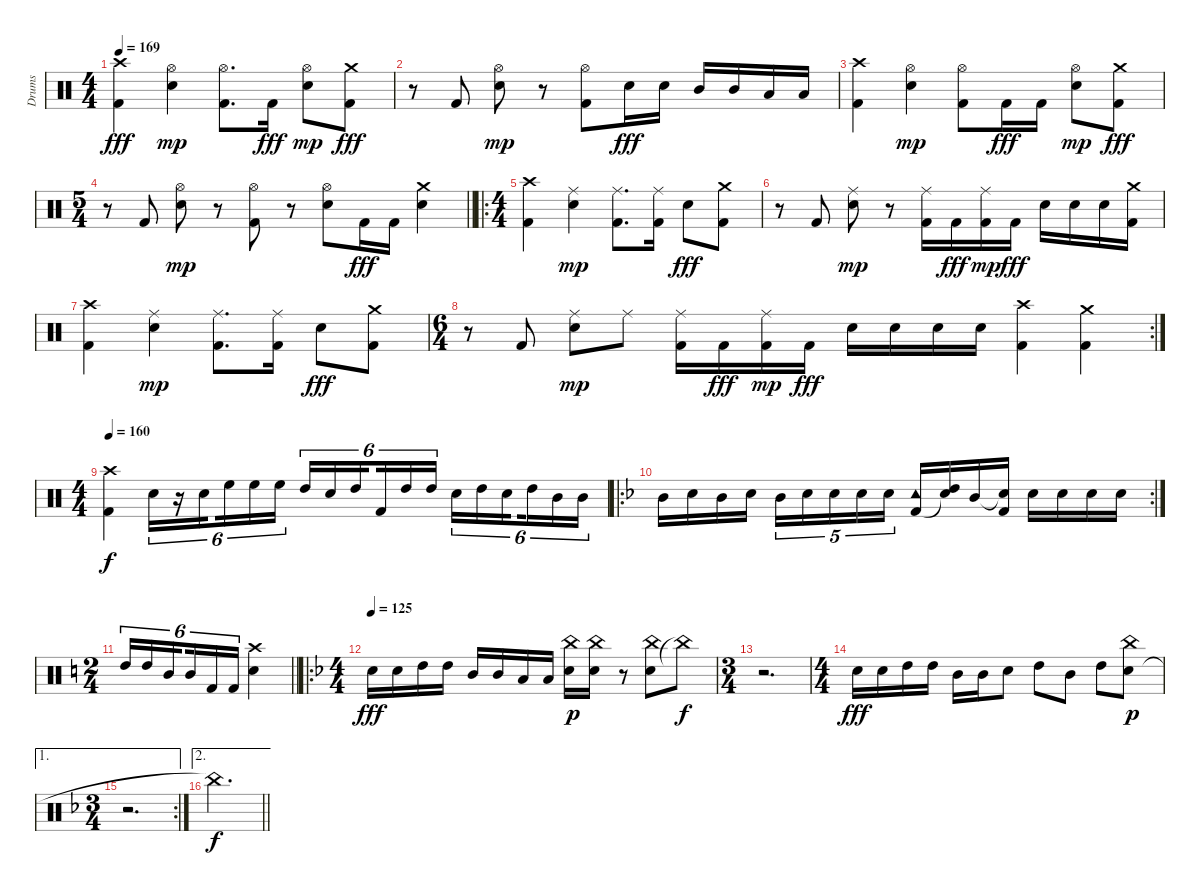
\track ("Drums" "Drums") {instrument percussion}
\staff {score}
\articulation defaults
\ts (4 4)
\tempo 169
\clef neutral
\ks c
("Kick (hit) 2" "Crash high (hit)").4{dy fff} ("Electric Snare (hit)" "Hi-Hat (open)").4{dy mp} ("Kick (hit) 2" "Hi-Hat (open)").8{d} "Kick (hit) 2".16{dy fff} ("Electric Snare (hit)" "Hi-Hat (open)").8{dy mp} ("Kick (hit) 2" "Crash medium (hit)").8{dy fff} |
r.8 "Kick (hit) 2".8 ("Electric Snare (hit)" "Hi-Hat (open)").8{dy mp} r.8 ("Kick (hit) 2" "Hi-Hat (open)").8 "Electric Snare (hit)".16{dy fff} "Electric Snare (hit)".16 "Mid Tom (hit)".16 "Mid Tom (hit)".16 "Low Tom (hit)".16 "Low Tom (hit)".16 |
("Kick (hit) 2" "Crash high (hit)").4 ("Electric Snare (hit)" "Hi-Hat (open)").4{dy mp} ("Kick (hit) 2" "Hi-Hat (open)").8 "Kick (hit) 2".16{dy fff} "Kick (hit) 2".16 ("Electric Snare (hit)" "Hi-Hat (open)").8{dy mp} ("Kick (hit) 2" "Crash medium (hit)").8{dy fff} |
\ts (5 4)
\barLineRight lightlight
r.8 "Kick (hit) 2".8 ("Electric Snare (hit)" "Hi-Hat (open)").8{dy mp} r.8 ("Kick (hit) 2" "Hi-Hat (open)").8 r.8 ("Electric Snare (hit)" "Hi-Hat (open)").8 "Kick (hit) 2".16{dy fff} "Kick (hit) 2".16 ("Electric Snare (hit)" "Crash medium (hit)").4 |
\ro
\ts (4 4)
("Kick (hit) 2" "Crash high (hit)").4{volume 12} ("Electric Snare (hit)" "Ride (middle)").4{dy mp} ("Kick (hit) 2" "Ride (middle)").8{d} ("Kick (hit) 2" "Ride (middle)").16 "Electric Snare (hit)".8{dy fff} ("Kick (hit) 2" "Crash medium (hit)").8 |
r.8 "Kick (hit) 2".8 ("Electric Snare (hit)" "Ride (middle)").8{dy mp} r.8 ("Kick (hit) 2" "Ride (middle)").16 "Kick (hit) 2".16{dy fff} ("Kick (hit) 2" "Ride (middle)").16{dy mp} "Kick (hit) 2".16{dy fff} "Electric Snare (hit)".16 "Electric Snare (hit)".16 "Electric Snare (hit)".16 ("Kick (hit) 2" "Crash medium (hit)").16 |
("Kick (hit) 2" "Crash high (hit)").4 ("Electric Snare (hit)" "Ride (middle)").4{dy mp} ("Kick (hit) 2" "Ride (middle)").8{d} ("Kick (hit) 2" "Ride (middle)").16 "Electric Snare (hit)".8{dy fff} ("Kick (hit) 2" "Crash medium (hit)").8 |
\rc 2
\ts (6 4)
r.8 "Kick (hit) 2".8 ("Electric Snare (hit)" "Ride (middle)").8{dy mp} "Ride (middle)".8 ("Kick (hit) 2" "Ride (middle)").16 "Kick (hit) 2".16{dy fff} ("Kick (hit) 2" "Ride (middle)").16{dy mp} "Kick (hit) 2".16{dy fff} "Electric Snare (hit)".16 "Electric Snare (hit)".16 "Electric Snare (hit)".16 "Electric Snare (hit)".16 ("Kick (hit) 2" "Crash high (hit)").4 ("Kick (hit) 2" "Crash medium (hit)").4 |
\ts (4 4)
\tempo 160
("Crash high (hit)" "Kick (hit) 2").4{dy f} "Snare (hit) 2".16{tu (6 4)} r.16{tu (6 4)} "Snare (hit) 2".16{tu (6 4) beam splitsecondary} "High Floor Tom (hit)".16{tu (6 4)} "High Floor Tom (hit)".16{tu (6 4)} "High Floor Tom (hit)".16{tu (6 4)} "High Tom (hit)".16{tu (6 4)} "Snare (hit) 2".16{tu (6 4)} "High Tom (hit)".16{tu (6 4) beam splitsecondary} "Kick (hit) 2".16{tu (6 4)} "High Tom (hit)".16{tu (6 4)} "High Tom (hit)".16{tu (6 4)} "Snare (hit) 2".16{tu (6 4)} "High Tom (hit)".16{tu (6 4)} "Snare (hit) 2".16{tu (6 4) beam splitsecondary} "High Tom (hit)".16{tu (6 4)} "Mid Tom (hit)".16{tu (6 4)} "Mid Tom (hit)".16{tu (6 4)} |
\ro
\rc 2
\ks f "Mid Tom (hit)".16 "Snare (hit) 2".16 "Mid Tom (hit)".16 "Snare (hit) 2".16 "Mid Tom (hit)".16{tu (5 4)} "Snare (hit) 2".16{tu (5 4)} "Snare (hit) 2".16{tu (5 4)} "Snare (hit) 2".16{tu (5 4)} "Snare (hit) 2".16{tu (5 4)}
("Tambourine (hit)" "Kick (hit) 2").16 ("High Tom (hit)" "Snare (hit)"{t}).16 "Mid Tom (hit)".16 ("Snare (hit)"{t} "Kick (hit) 2").16 "Snare (hit) 2".16 "Snare (hit) 2".16 "Snare (hit) 2".16 "Snare (hit) 2".16 |
\ts (2 4)
\barLineRight lightlight
\ks c "High Tom (hit)".16{tu (6 4)} "High Tom (hit)".16{tu (6 4)} "Mid Tom (hit)".16{tu (6 4) beam splitsecondary} "Mid Tom (hit)".16{tu (6 4)} "Kick (hit) 2".16{tu (6 4)} "Kick (hit) 2".16{tu (6 4)}
("Crash high (hit)" "Snare (hit) 2").4 |
\ro
\ts (4 4)
\tempo 125
\ks f "Electric Snare (hit)".16{dy fff} "Electric Snare (hit)".16 "High Tom (hit)".16 "High Tom (hit)".16 "Mid Tom (hit)".16 "Mid Tom (hit)".16 "Low Tom (hit)".16 "Low Tom (hit)".16
("Electric Snare (hit)" "China (hit)").16{dy p} ("Electric Snare (hit)" "China (hit)").16 r.8 ("Electric Snare (hit)" "China (hit)").8 "China (hit)"{t}.8{dy f} |
\ts (3 4)
r.2{d} |
\ts (4 4)
"Electric Snare (hit)".16{dy fff} "Electric Snare (hit)".16 "High Tom (hit)".16 "High Tom (hit)".16 "Mid Tom (hit)".16 "Mid Tom (hit)".16 "Electric Snare (hit)".8 "High Tom (hit)".8 "Mid Tom (hit)".8 "High Tom (hit)".8 ("Electric Snare (hit)" "China (hit)").8{dy p} |
\ae 1
\rc 2
\ts (3 4)
r.2{d} |
\ae 2
\barLineRight lightlight "China (hit)"{t}.2{d dy f}
